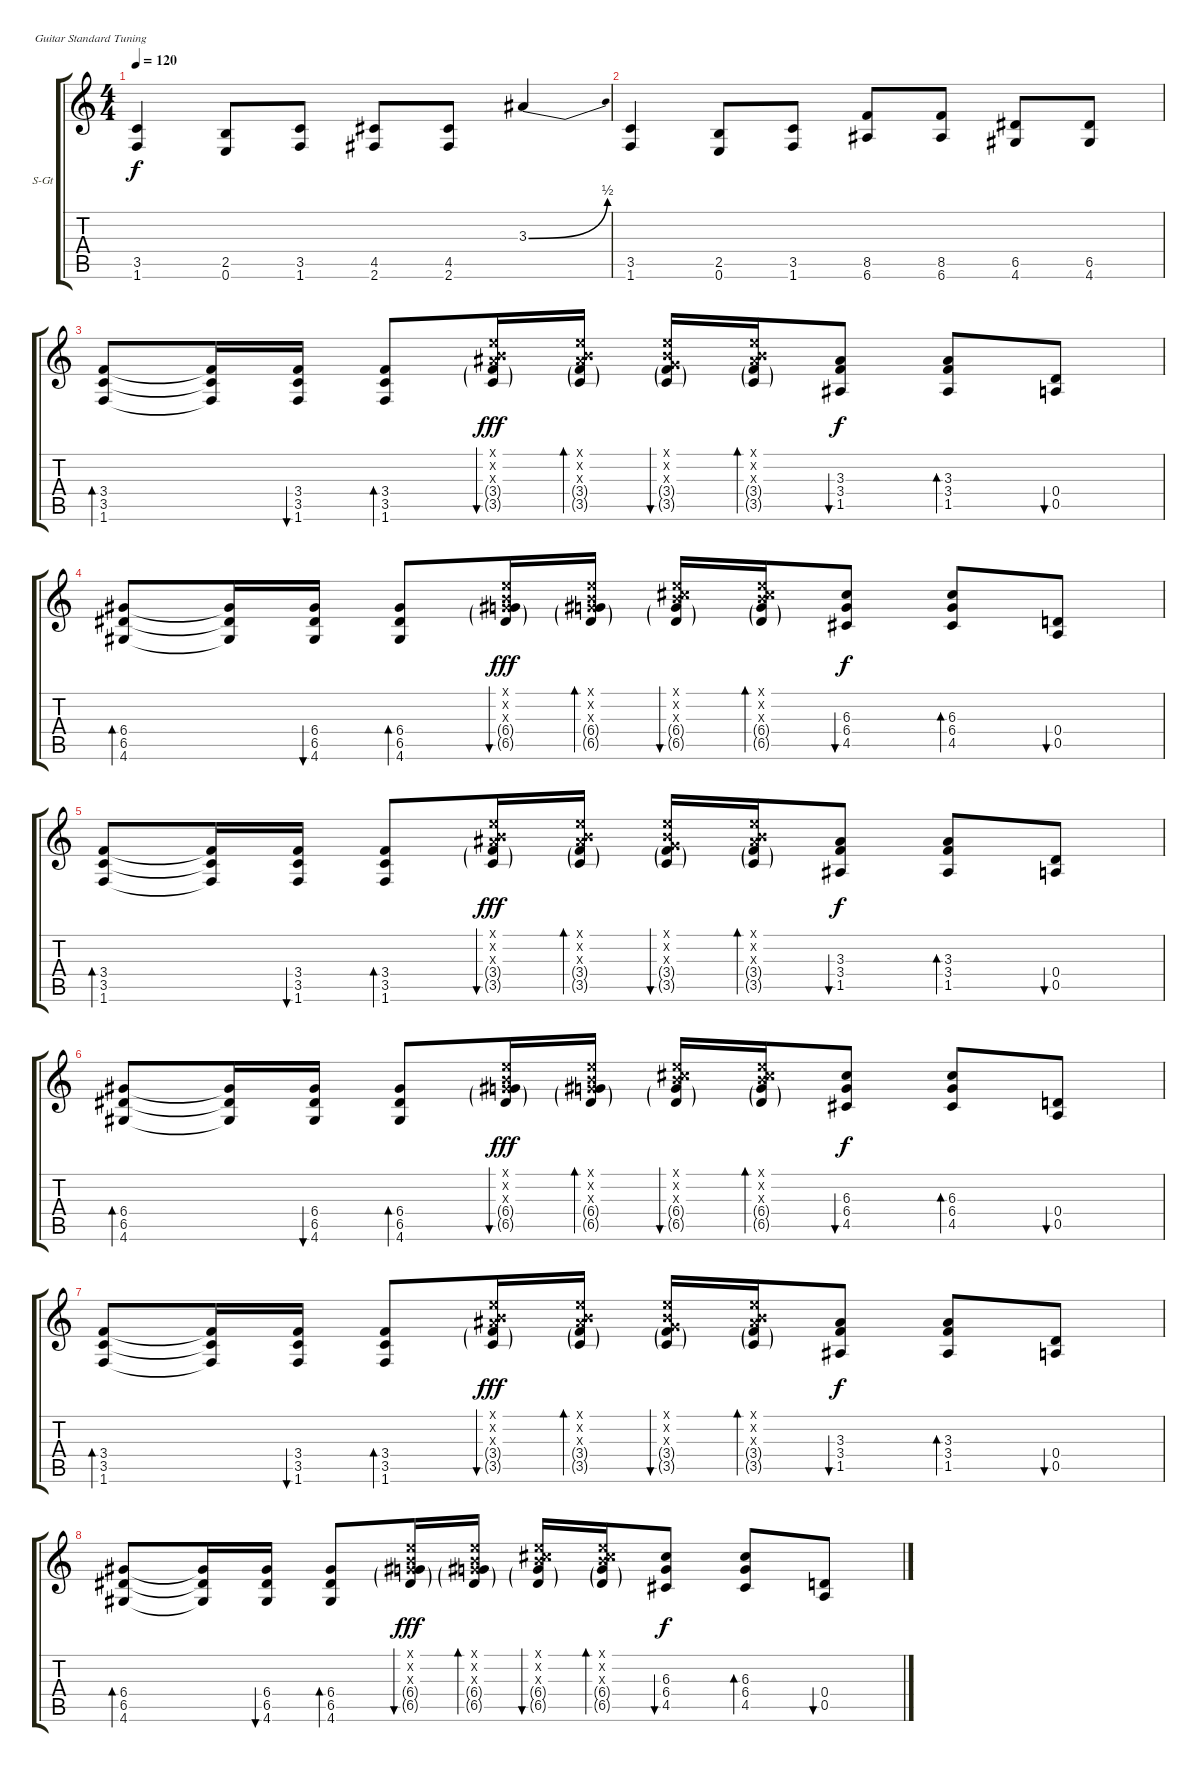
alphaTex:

\bracketExtendMode groupsimilarinstruments
\firstSystemTrackNameOrientation horizontal
\otherSystemsTrackNameOrientation horizontal
\track ("Accustic" "S-Gt") {instrument acousticguitarsteel}
\staff {score tabs}
\tuning (E4 B3 G3 D3 A2 E2)
\ts (4 4)
\tempo 120
\clef g2
\ks c
(3.5 1.6).4{dy f} (2.5 0.6).8 (3.5 1.6).8 (4.5 2.6).8 (4.5 2.6).8 3.3{be (bend 0 0 60 2)}.4 |
(3.5 1.6).4 (2.5 0.6).8 (3.5 1.6).8 (8.5 6.6).8 (8.5 6.6).8 (6.5 4.6).8 (6.5 4.6).8 |
(3.4 3.5 1.6).8{bd 30} (3.4{t} 3.5{t} 1.6{t}).16 (3.4 3.5 1.6).16{bu 30} (3.4 3.5 1.6).8{bd 30} (0.1{x} 0.2{x} 3.3{x} 3.4{g} 3.5{g}).16{bu 30 dy fff} (0.1{x} 0.2{x} 3.3{x} 3.4{g} 3.5{g}).16{bd 30} (0.1{x} 0.2{x} 0.3{x} 3.4{g} 3.5{g}).16{bu 30} (0.1{x} 0.2{x} 3.3{x} 3.4{g} 3.5{g}).16{bd 30} (3.3 3.4 1.5).8{bu 30 dy f} (3.3 3.4 1.5).8{bd 30} (0.4 0.5).8{bu 120} |
(6.4 6.5 4.6).8{bd 30} (6.4{t} 6.5{t} 4.6{t}).16 (6.4 6.5 4.6).16{bu 30} (6.4 6.5 4.6).8{bd 30} (0.1{x} 0.2{x} 0.3{x} 6.4{g} 6.5{g}).16{bu 30 dy fff} (0.1{x} 0.2{x} 0.3{x} 6.4{g} 6.5{g}).16{bd 30} (0.1{x} 0.2{x} 6.3{x} 6.4{g} 6.5{g}).16{bu 30} (0.1{x} 0.2{x} 6.3{x} 6.4{g} 6.5{g}).16{bd 30} (6.3 6.4 4.5).8{bu 30 dy f} (6.3 6.4 4.5).8{bd 30} (0.4 0.5).8{bu 120} |
(3.4 3.5 1.6).8{bd 30} (3.4{t} 3.5{t} 1.6{t}).16 (3.4 3.5 1.6).16{bu 30} (3.4 3.5 1.6).8{bd 30} (0.1{x} 0.2{x} 3.3{x} 3.4{g} 3.5{g}).16{bu 30 dy fff} (0.1{x} 0.2{x} 3.3{x} 3.4{g} 3.5{g}).16{bd 30} (0.1{x} 0.2{x} 0.3{x} 3.4{g} 3.5{g}).16{bu 30} (0.1{x} 0.2{x} 3.3{x} 3.4{g} 3.5{g}).16{bd 30} (3.3 3.4 1.5).8{bu 30 dy f} (3.3 3.4 1.5).8{bd 30} (0.4 0.5).8{bu 120} |
(6.4 6.5 4.6).8{bd 30} (6.4{t} 6.5{t} 4.6{t}).16 (6.4 6.5 4.6).16{bu 30} (6.4 6.5 4.6).8{bd 30} (0.1{x} 0.2{x} 0.3{x} 6.4{g} 6.5{g}).16{bu 30 dy fff} (0.1{x} 0.2{x} 0.3{x} 6.4{g} 6.5{g}).16{bd 30} (0.1{x} 0.2{x} 6.3{x} 6.4{g} 6.5{g}).16{bu 30} (0.1{x} 0.2{x} 6.3{x} 6.4{g} 6.5{g}).16{bd 30} (6.3 6.4 4.5).8{bu 30 dy f} (6.3 6.4 4.5).8{bd 30} (0.4 0.5).8{bu 120} |
(3.4 3.5 1.6).8{bd 30} (3.4{t} 3.5{t} 1.6{t}).16 (3.4 3.5 1.6).16{bu 30} (3.4 3.5 1.6).8{bd 30} (0.1{x} 0.2{x} 3.3{x} 3.4{g} 3.5{g}).16{bu 30 dy fff} (0.1{x} 0.2{x} 3.3{x} 3.4{g} 3.5{g}).16{bd 30} (0.1{x} 0.2{x} 0.3{x} 3.4{g} 3.5{g}).16{bu 30} (0.1{x} 0.2{x} 3.3{x} 3.4{g} 3.5{g}).16{bd 30} (3.3 3.4 1.5).8{bu 30 dy f} (3.3 3.4 1.5).8{bd 30} (0.4 0.5).8{bu 120} |
(6.4 6.5 4.6).8{bd 30} (6.4{t} 6.5{t} 4.6{t}).16 (6.4 6.5 4.6).16{bu 30} (6.4 6.5 4.6).8{bd 30} (0.1{x} 0.2{x} 0.3{x} 6.4{g} 6.5{g}).16{bu 30 dy fff} (0.1{x} 0.2{x} 0.3{x} 6.4{g} 6.5{g}).16{bd 30} (0.1{x} 0.2{x} 6.3{x} 6.4{g} 6.5{g}).16{bu 30} (0.1{x} 0.2{x} 6.3{x} 6.4{g} 6.5{g}).16{bd 30} (6.3 6.4 4.5).8{bu 30 dy f} (6.3 6.4 4.5).8{bd 30} (0.4 0.5).8{bu 120}
